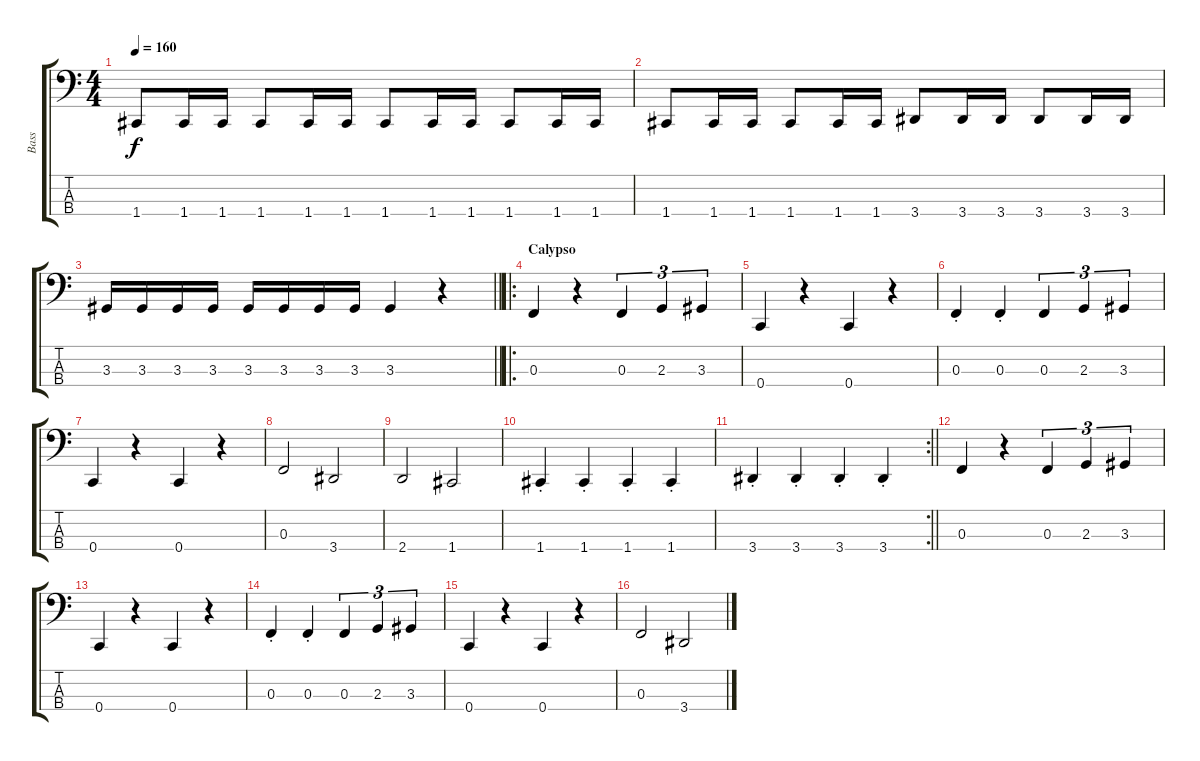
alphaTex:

\track ("Bass" "Bass") {instrument electricbassfinger}
\staff {score tabs}
\tuning (Eb2 Bb1 F1 C1) {hide}
\ts (4 4)
\tempo 160
\clef f4
\ks c
1.4.8{dy f} 1.4.16 1.4.16 1.4.8 1.4.16 1.4.16 1.4.8 1.4.16 1.4.16 1.4.8 1.4.16 1.4.16 |
1.4.8 1.4.16 1.4.16 1.4.8 1.4.16 1.4.16 3.4.8 3.4.16 3.4.16 3.4.8 3.4.16 3.4.16 |
\barLineRight lightlight
3.3.16 3.3.16 3.3.16 3.3.16 3.3.16 3.3.16 3.3.16 3.3.16 3.3.4 r.4 |
\ro
\section ("" "Calypso")
0.3.4 r.4 0.3.4{tu (3 2)} 2.3.4{tu (3 2)} 3.3.4{tu (3 2)} |
0.4.4 r.4 0.4.4 r.4 |
0.3{st}.4 0.3{st}.4 0.3.4{tu (3 2)} 2.3.4{tu (3 2)} 3.3.4{tu (3 2)} |
0.4.4 r.4 0.4.4 r.4 |
0.3.2 3.4.2 |
2.4.2 1.4.2 |
1.4{st}.4 1.4{st}.4 1.4{st}.4 1.4{st}.4 |
\rc 2
\barLineRight lightlight
3.4{st}.4 3.4{st}.4 3.4{st}.4 3.4{st}.4 |
0.3.4 r.4 0.3.4{tu (3 2)} 2.3.4{tu (3 2)} 3.3.4{tu (3 2)} |
0.4.4 r.4 0.4.4 r.4 |
0.3{st}.4 0.3{st}.4 0.3.4{tu (3 2)} 2.3.4{tu (3 2)} 3.3.4{tu (3 2)} |
0.4.4 r.4 0.4.4 r.4 |
0.3.2 3.4.2
